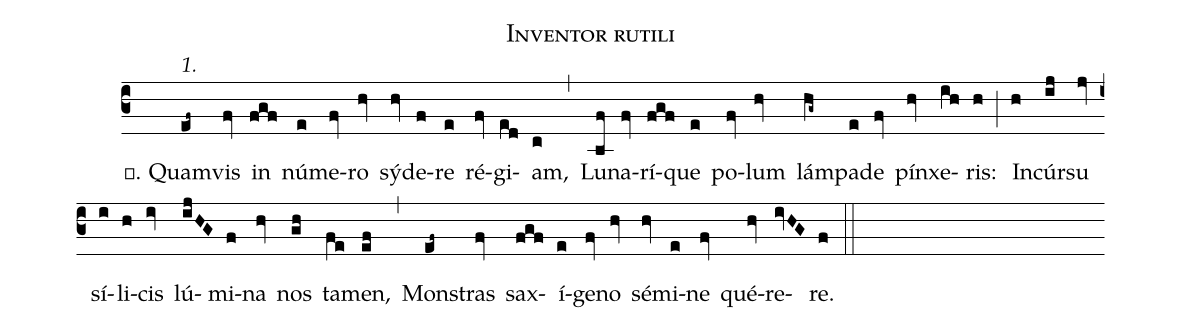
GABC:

name: Inventor rutili;
%%
(c3) <alt>1.</alt> <sp>℣.</sp> Quam(ef~)vis(fv) in(fgf) nú(e)me(fv)ro(hv) sý(hv)de(f)re(e) ré(fv)gi(ed)am,(c) (,)
Lu(bf)na(fv)rí(fgf)que(e) po(fv)lum(hv) lám(hg~)pa(e)de(fv) pínx(hv)e(ih)ris:(h) (;)
In(h)cúr(ij)su(jv) sí(i)li(h)cis(iv) lú(ijHG)mi(f)na(hv) nos(gh) ta(fe)men,(ef) (,)
Mon(ef~)stras(fv) sax(fgf)í(e)ge(fv)no(hv) sé(hv)mi(e)ne(fv) qué(hv)re(ivHG)re.(f) (::)
